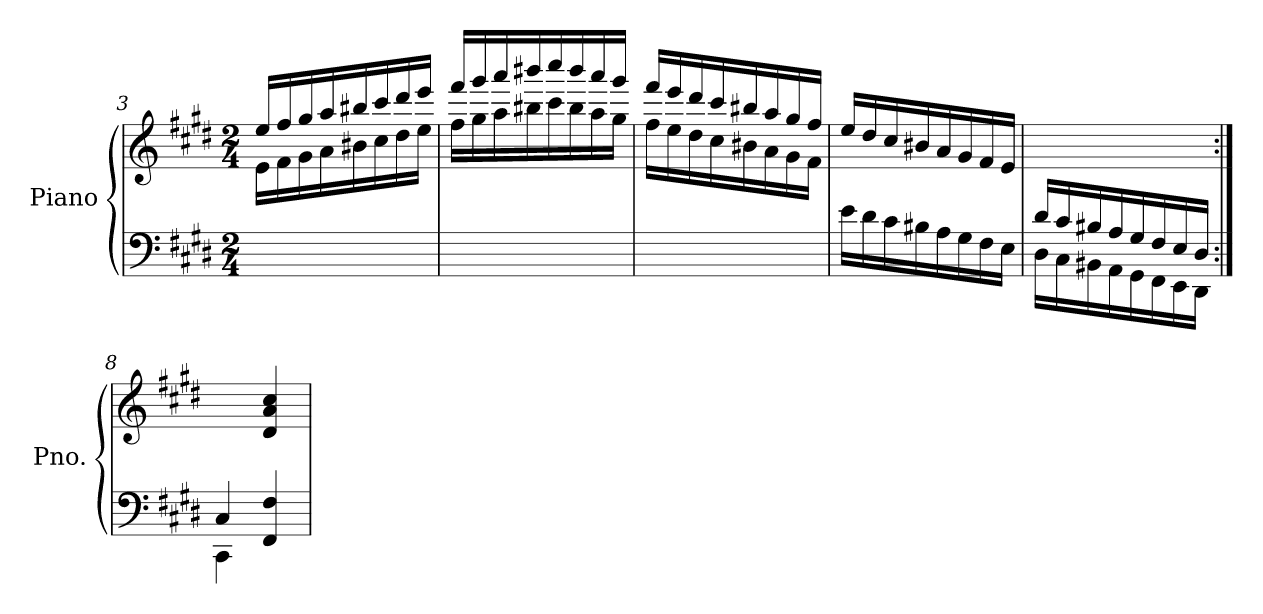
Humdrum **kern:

**kern	**kern
*part1	*part1
*staff2	*staff1
*I"Piano	*
*I'Pno.	*
*clefF4	*clefG2
*k[f#c#g#d#]	*k[f#c#g#d#]
*M2/4	*M2/4
=3	=3
*	*^
2ryy	16ee/LL	16e\LL
.	16ff#/	16f#\
.	16gg#/	16g#\
.	16aa/	16a\
.	16bb#X/	16b#X\
.	16ccc#/	16cc#\
.	16ddd#/	16dd#\
.	16eee/JJ	16ee\JJ
=4	=4	=4
2ryy	16fff#/LL	16ff#\LL
.	16ggg#/	16gg#\
.	16aaa/	16aa\
.	16bbb#X/	16bb#X\
.	16cccc#/	16ccc#\
.	16bbb#/	16bb#\
.	16aaa/	16aa\
.	16ggg#/JJ	16gg#\JJ
!!LO:LB:g=z	!!
=5	=5	=5
2ryy	16fff#/LL	16ff#\LL
.	16eee/	16ee\
.	16ddd#/	16dd#\
.	16ccc#/	16cc#\
.	16bb#X/	16b#X\
.	16aa/	16a\
.	16gg#/	16g#\
.	16ff#/JJ	16f#\JJ
*	*v	*v
=6	=6
16e\LL	16ee/LL
16d#\	16dd#/
16c#\	16cc#/
16B#X\	16b#X/
16A\	16a/
16G#\	16g#/
16F#\	16f#/
16E\JJ	16e/JJ
=7	=7
*^	*
16d#/LL	16D#\LL	2ryy
16c#/	16C#\	.
16B#X/	16BB#X\	.
16A/	16AA\	.
16G#/	16GG#\	.
16F#/	16FF#\	.
16E/	16EE\	.
16D#/JJ	16DD#\JJ	.
=8:|!	=8:|!	=8:|!
4C#/	4CC#\	4ryy
4ryy	4FF#/ 4F#/	4d#/ 4a/ 4cc#/
*v	*v	*
=	=
*-	*-
